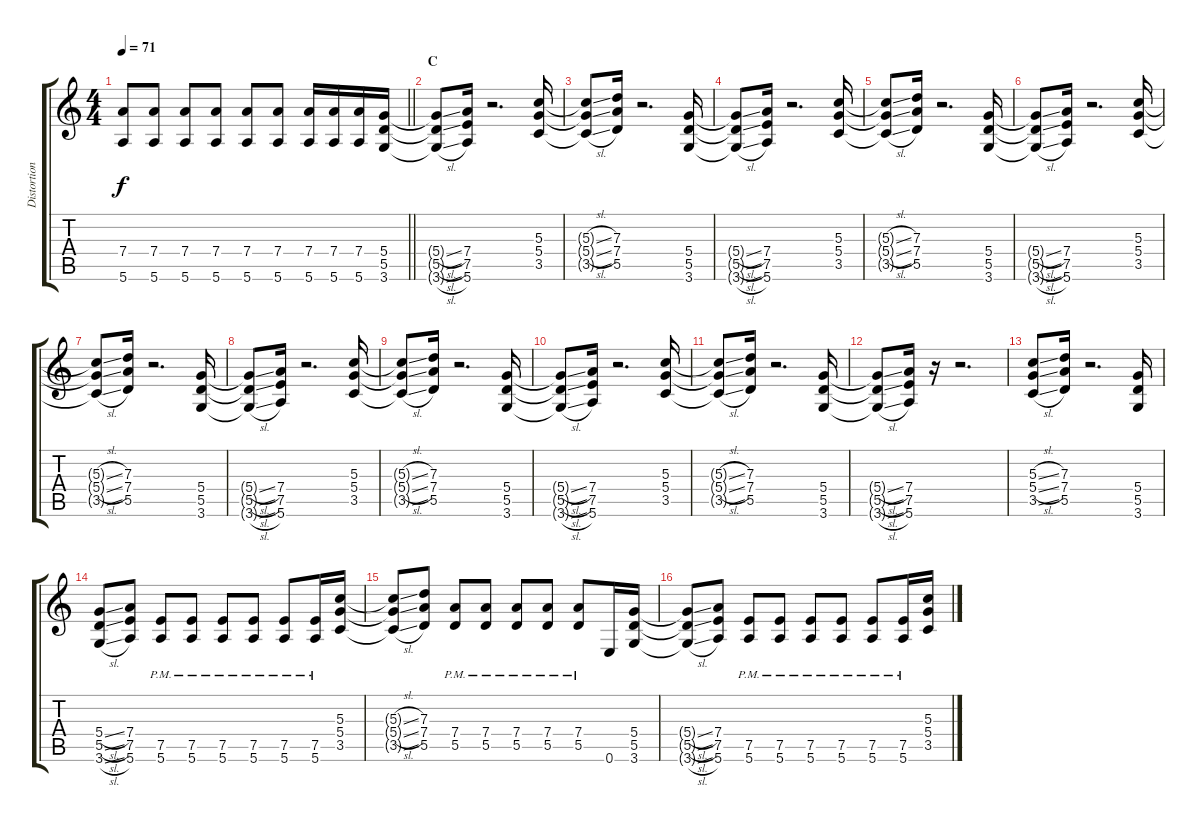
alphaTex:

\track ("Distortion" "Distortion") {instrument distortionguitar}
\staff {score tabs}
\tuning (E4 B3 G3 D3 A2 E2) {hide}
\ts (4 4)
\tempo 71
\clef g2
\barLineRight lightlight
\ks c
(7.4 5.6).8{dy f} (7.4 5.6).8 (7.4 5.6).8 (7.4 5.6).8 (7.4 5.6).8 (7.4 5.6).8 (7.4 5.6).16 (7.4 5.6).16 (7.4 5.6).16 (5.4 5.5 3.6).16 |
\section ("" "C")
(5.4{sl t} 5.5{sl t} 3.6{sl t}).8 (7.4 7.5 5.6).16 r.2{d} (5.3 5.4 3.5).16 |
(5.3{sl t} 5.4{sl t} 3.5{sl t}).8 (7.3 7.4 5.5).16 r.2{d} (5.4 5.5 3.6).16 |
(5.4{sl t} 5.5{sl t} 3.6{sl t}).8 (7.4 7.5 5.6).16 r.2{d} (5.3 5.4 3.5).16 |
(5.3{sl t} 5.4{sl t} 3.5{sl t}).8 (7.3 7.4 5.5).16 r.2{d} (5.4 5.5 3.6).16 |
(5.4{sl t} 5.5{sl t} 3.6{sl t}).8 (7.4 7.5 5.6).16 r.2{d} (5.3 5.4 3.5).16 |
(5.3{sl t} 5.4{sl t} 3.5{sl t}).8 (7.3 7.4 5.5).16 r.2{d} (5.4 5.5 3.6).16 |
(5.4{sl t} 5.5{sl t} 3.6{sl t}).8 (7.4 7.5 5.6).16 r.2{d} (5.3 5.4 3.5).16 |
(5.3{sl t} 5.4{sl t} 3.5{sl t}).8 (7.3 7.4 5.5).16 r.2{d} (5.4 5.5 3.6).16 |
(5.4{sl t} 5.5{sl t} 3.6{sl t}).8 (7.4 7.5 5.6).16 r.2{d} (5.3 5.4 3.5).16 |
(5.3{sl t} 5.4{sl t} 3.5{sl t}).8 (7.3 7.4 5.5).16 r.2{d} (5.4 5.5 3.6).16 |
(5.4{sl t} 5.5{sl t} 3.6{sl t}).8 (7.4 7.5 5.6).16 r.16 r.2{d} |
(5.3{sl} 5.4{sl} 3.5{sl}).8 (7.3 7.4 5.5).16 r.2{d} (5.4 5.5 3.6).16 |
(5.4{sl} 5.5{sl} 3.6{sl}).8 (7.4 7.5 5.6).8 (7.5{pm} 5.6{pm}).8 (7.5{pm} 5.6{pm}).8 (7.5{pm} 5.6{pm}).8 (7.5{pm} 5.6{pm}).8 (7.5{pm} 5.6{pm}).8 (7.5{pm} 5.6{pm}).16 (5.3 5.4 3.5).16 |
(5.3{sl t} 5.4{sl t} 3.5{sl t}).8 (7.3 7.4 5.5).8 (7.4{pm} 5.5{pm}).8 (7.4{pm} 5.5{pm}).8 (7.4{pm} 5.5{pm}).8 (7.4{pm} 5.5{pm}).8 (7.4{pm} 5.5{pm}).8 0.6.16 (5.4 5.5 3.6).16 |
(5.4{sl t} 5.5{sl t} 3.6{sl t}).8 (7.4 7.5 5.6).8 (7.5{pm} 5.6{pm}).8 (7.5{pm} 5.6{pm}).8 (7.5{pm} 5.6{pm}).8 (7.5{pm} 5.6{pm}).8 (7.5{pm} 5.6{pm}).8 (7.5{pm} 5.6{pm}).16 (5.3 5.4 3.5).16
